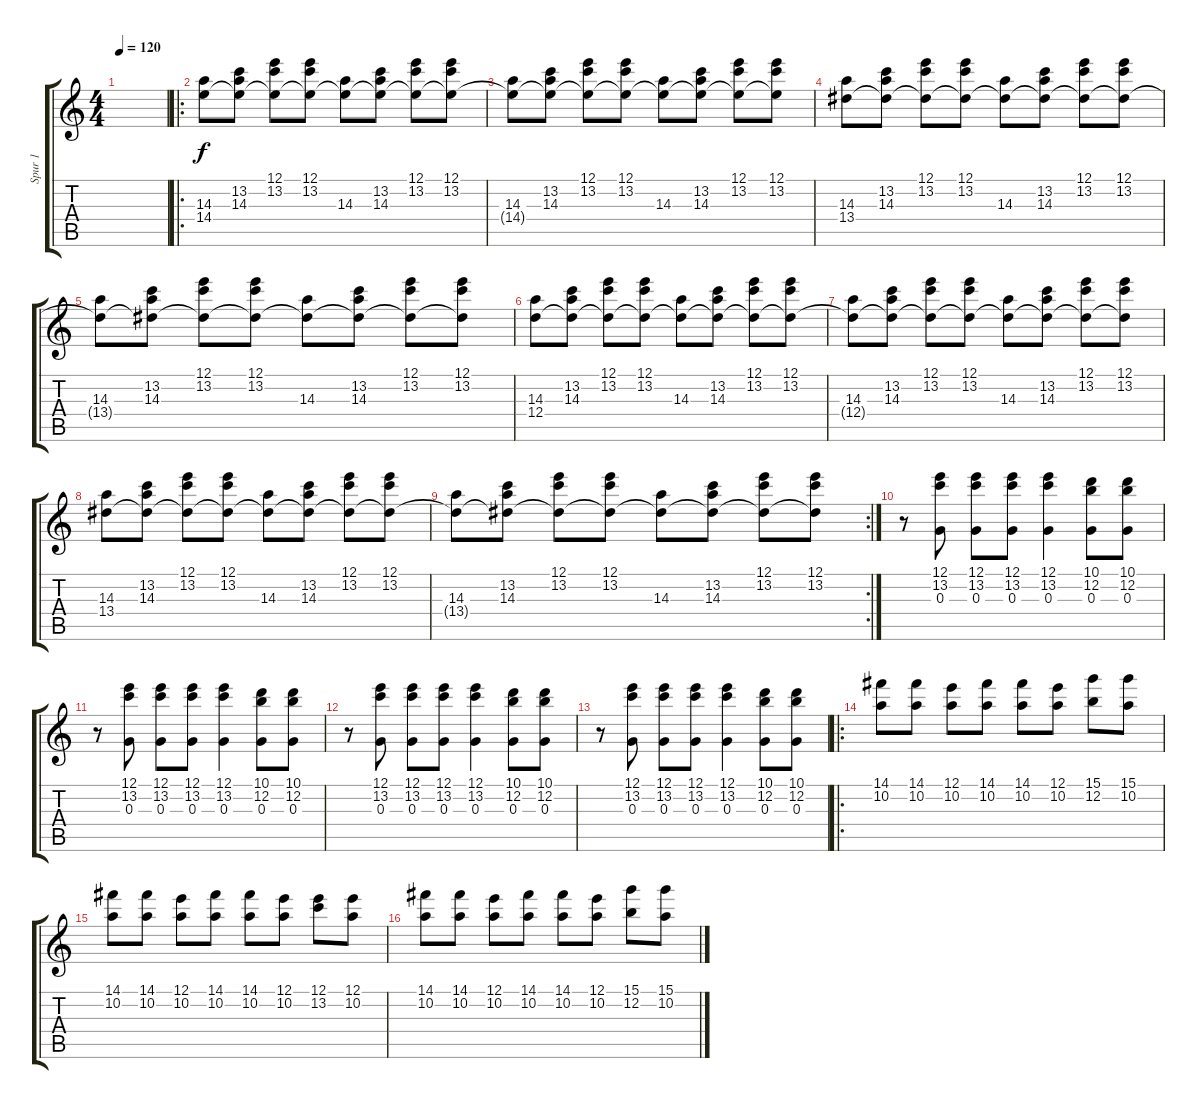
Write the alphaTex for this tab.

\track ("Spur 1" "Spur 1") {instrument acousticguitarsteel}
\staff {score tabs}
\tuning (E4 B3 G3 D3 A2 E2) {hide}
\ts (4 4)
\tempo 120
\clef g2
\ks c
|
\ro
(14.3 14.4).8{volume 11} (13.2 14.3 14.4{t}).8 (12.1 13.2 14.4{t}).8 (12.1 13.2 14.4{t}).8 (14.3 14.4{t}).8 (13.2 14.3 14.4{t}).8 (12.1 13.2 14.4{t}).8 (12.1 13.2 14.4{t}).8 |
(14.3 14.4{t}).8 (13.2 14.3 14.4{t}).8 (12.1 13.2 14.4{t}).8 (12.1 13.2 14.4{t}).8 (14.3 14.4{t}).8 (13.2 14.3 14.4{t}).8 (12.1 13.2 14.4{t}).8 (12.1 13.2 14.4{t}).8 |
(14.3 13.4).8 (13.2 14.3 13.4{t}).8 (12.1 13.2 13.4{t}).8 (12.1 13.2 13.4{t}).8 (14.3 13.4{t}).8 (13.2 14.3 13.4{t}).8 (12.1 13.2 13.4{t}).8 (12.1 13.2 13.4{t}).8 |
(14.3 13.4{t}).8 (13.2 14.3 13.4{t}).8 (12.1 13.2 13.4{t}).8 (12.1 13.2 13.4{t}).8 (14.3 13.4{t}).8 (13.2 14.3 13.4{t}).8 (12.1 13.2 13.4{t}).8 (12.1 13.2 13.4{t}).8 |
(14.3 12.4).8 (13.2 14.3 12.4{t}).8 (12.1 13.2 12.4{t}).8 (12.1 13.2 12.4{t}).8 (14.3 12.4{t}).8 (13.2 14.3 12.4{t}).8 (12.1 13.2 12.4{t}).8 (12.1 13.2 12.4{t}).8 |
(14.3 12.4{t}).8 (13.2 14.3 12.4{t}).8 (12.1 13.2 12.4{t}).8 (12.1 13.2 12.4{t}).8 (14.3 12.4{t}).8 (13.2 14.3 12.4{t}).8 (12.1 13.2 12.4{t}).8 (12.1 13.2 12.4{t}).8 |
(14.3 13.4).8 (13.2 14.3 13.4{t}).8 (12.1 13.2 13.4{t}).8 (12.1 13.2 13.4{t}).8 (14.3 13.4{t}).8 (13.2 14.3 13.4{t}).8 (12.1 13.2 13.4{t}).8 (12.1 13.2 13.4{t}).8 |
\rc 2
(14.3 13.4{t}).8 (13.2 14.3 13.4{t}).8 (12.1 13.2 13.4{t}).8 (12.1 13.2 13.4{t}).8 (14.3 13.4{t}).8 (13.2 14.3 13.4{t}).8 (12.1 13.2 13.4{t}).8 (12.1 13.2 13.4{t}).8 |
r.8 (12.1 13.2 0.3).8 (12.1 13.2 0.3).8 (12.1 13.2 0.3).8 (12.1 13.2 0.3).4 (10.1 12.2 0.3).8 (10.1 12.2 0.3).8 |
r.8 (12.1 13.2 0.3).8 (12.1 13.2 0.3).8 (12.1 13.2 0.3).8 (12.1 13.2 0.3).4 (10.1 12.2 0.3).8 (10.1 12.2 0.3).8 |
r.8 (12.1 13.2 0.3).8 (12.1 13.2 0.3).8 (12.1 13.2 0.3).8 (12.1 13.2 0.3).4 (10.1 12.2 0.3).8 (10.1 12.2 0.3).8 |
r.8 (12.1 13.2 0.3).8 (12.1 13.2 0.3).8 (12.1 13.2 0.3).8 (12.1 13.2 0.3).4 (10.1 12.2 0.3).8 (10.1 12.2 0.3).8 |
\ro
(14.1 10.2).8 (14.1 10.2).8 (12.1 10.2).8 (14.1 10.2).8 (14.1 10.2).8 (12.1 10.2).8 (15.1 12.2).8 (15.1 10.2).8 |
(14.1 10.2).8 (14.1 10.2).8 (12.1 10.2).8 (14.1 10.2).8 (14.1 10.2).8 (12.1 10.2).8 (12.1 13.2).8 (12.1 10.2).8 |
(14.1 10.2).8 (14.1 10.2).8 (12.1 10.2).8 (14.1 10.2).8 (14.1 10.2).8 (12.1 10.2).8 (15.1 12.2).8 (15.1 10.2).8
